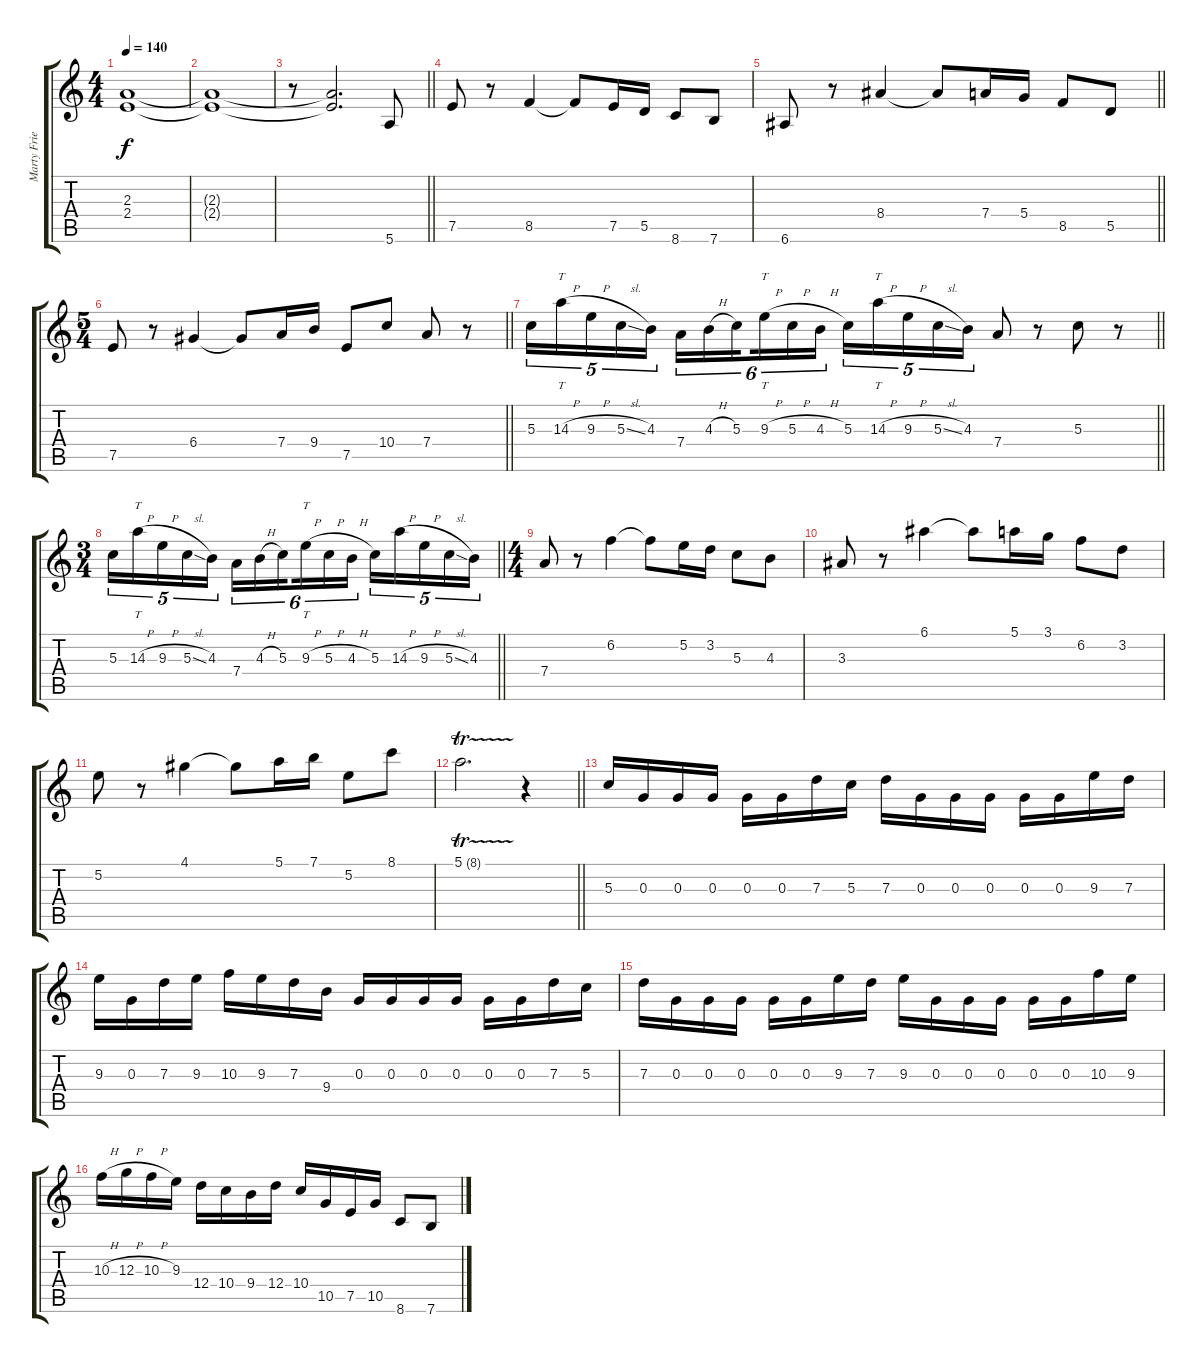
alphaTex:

\track ("Marty Friedman" "Marty Frie") {instrument distortionguitar}
\staff {score tabs}
\tuning (E4 B3 G3 D3 A2 E2) {hide}
\ts (4 4)
\tempo 140
\clef g2
\ks c
(2.3 2.4).1{dy f} |
(2.3{t} 2.4{t}).1 |
\barLineRight lightlight
r.8 (2.3{t} 2.4{t}).2{d} 5.6.8 |
7.5.8 r.8 8.5.4 8.5{t}.8 7.5.16 5.5.16 8.6.8 7.6.8 |
\barLineRight lightlight
6.6.8 r.8 8.4.4 8.4{t}.8 7.4.16 5.4.16 8.5.8 5.5.8 |
\ts (5 4)
\barLineRight lightlight
7.5.8 r.8 6.4.4 6.4{t}.8 7.4.16 9.4.16 7.5.8 10.4.8 7.4.8 r.8 |
\barLineRight lightlight
5.3.16{tu (5 4)} 14.3{h}.16{tt tu (5 4)} 9.3{h}.16{tu (5 4)} 5.3{sl}.16{tu (5 4)} 4.3.16{tu (5 4)} 7.4.16{tu (6 4)} 4.3{h}.16{tu (6 4)} 5.3.16{tu (6 4) beam splitsecondary} 9.3{h}.16{tt tu (6 4)} 5.3{h}.16{tu (6 4)} 4.3{h}.16{tu (6 4)} 5.3.16{tu (5 4)} 14.3{h}.16{tt tu (5 4)} 9.3{h}.16{tu (5 4)} 5.3{sl}.16{tu (5 4)} 4.3.16{tu (5 4)} 7.4.8 r.8 5.3.8 r.8 |
\ts (3 4)
\barLineRight lightlight
5.3.16{tu (5 4)} 14.3{h}.16{tt tu (5 4)} 9.3{h}.16{tu (5 4)} 5.3{sl}.16{tu (5 4)} 4.3.16{tu (5 4)} 7.4.16{tu (6 4)} 4.3{h}.16{tu (6 4)} 5.3.16{tu (6 4) beam splitsecondary} 9.3{h}.16{tt tu (6 4)} 5.3{h}.16{tu (6 4)} 4.3{h}.16{tu (6 4)} 5.3.16{tu (5 4)} 14.3{h}.16{tu (5 4)} 9.3{h}.16{tu (5 4)} 5.3{sl}.16{tu (5 4)} 4.3.16{tu (5 4)} |
\ts (4 4)
7.4.8 r.8 6.2.4 6.2{t}.8 5.2.16 3.2.16 5.3.8 4.3.8 |
3.3.8 r.8 6.1.4 6.1{t}.8 5.1.16 3.1.16 6.2.8 3.2.8 |
5.2.8 r.8 4.1.4 4.1{t}.8 5.1.16 7.1.16 5.2.8 8.1.8 |
\barLineRight lightlight
5.1{tr (8 32)}.2{d} r.4 |
5.3.16 0.3.16 0.3.16 0.3.16 0.3.16 0.3.16 7.3.16 5.3.16 7.3.16 0.3.16 0.3.16 0.3.16 0.3.16 0.3.16 9.3.16 7.3.16 |
9.3.16 0.3.16 7.3.16 9.3.16 10.3.16 9.3.16 7.3.16 9.4.16 0.3.16 0.3.16 0.3.16 0.3.16 0.3.16 0.3.16 7.3.16 5.3.16 |
7.3.16 0.3.16 0.3.16 0.3.16 0.3.16 0.3.16 9.3.16 7.3.16 9.3.16 0.3.16 0.3.16 0.3.16 0.3.16 0.3.16 10.3.16 9.3.16 |
10.3{h}.16 12.3{h}.16 10.3{h}.16 9.3.16 12.4.16 10.4.16 9.4.16 12.4.16 10.4.16 10.5.16 7.5.16 10.5.16 8.6.8 7.6.8
